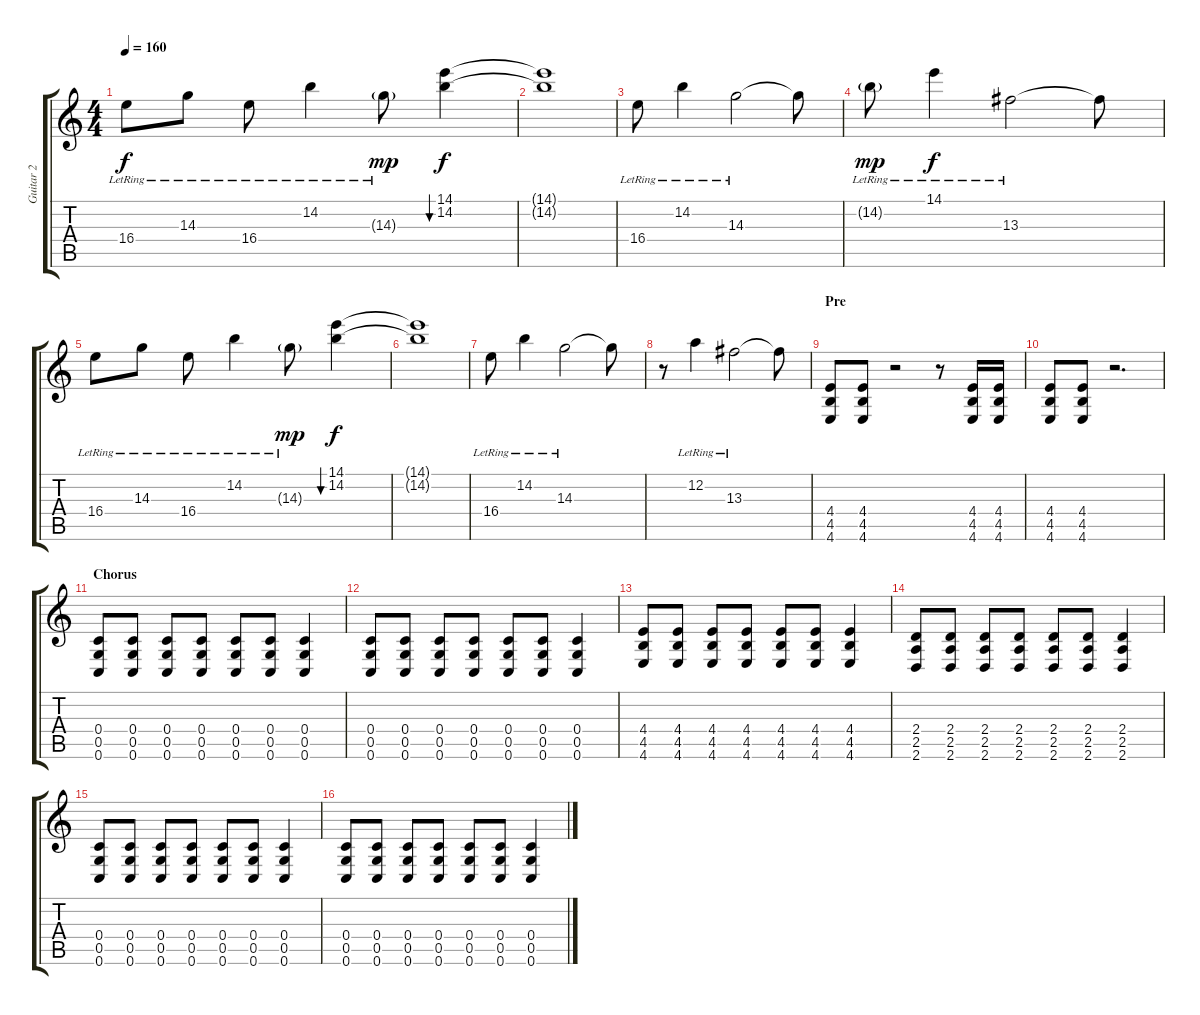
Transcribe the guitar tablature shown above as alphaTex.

\track ("Guitar 2" "Guitar 2") {instrument electricguitarclean}
\staff {score tabs}
\tuning (D4 A3 F3 C3 G2 C2) {hide}
\ts (4 4)
\tempo 160
\clef g2
\ks c
16.4{lr}.8{dy f} 14.3{lr}.8 16.4{lr}.8 14.2{lr}.4 14.3{g lr}.8{dy mp} (14.1 14.2).4{bu 480 dy f} |
(14.1{t} 14.2{t}).1 |
16.4{lr}.8 14.2{lr}.4 14.3{lr}.2 14.3{t}.8 |
14.2{g lr}.8{dy mp} 14.1{lr}.4{dy f} 13.3{lr}.2 13.3{t}.8 |
16.4{lr}.8 14.3{lr}.8 16.4{lr}.8 14.2{lr}.4 14.3{g lr}.8{dy mp} (14.1 14.2).4{bu 480 dy f} |
(14.1{t} 14.2{t}).1 |
16.4{lr}.8 14.2{lr}.4 14.3{lr}.2 14.3{t}.8 |
r.8 12.2{lr}.4 13.3{lr}.2 13.3{t}.8 |
\section ("" "Pre")
(4.4 4.5 4.6).8{volume 15 balance 8 instrument distortionguitar} (4.4 4.5 4.6).8 r.2 r.8 (4.4 4.5 4.6).16 (4.4 4.5 4.6).16 |
(4.4 4.5 4.6).8 (4.4 4.5 4.6).8 r.2{d} |
\section ("" "Chorus")
(0.4 0.5 0.6).8 (0.4 0.5 0.6).8 (0.4 0.5 0.6).8 (0.4 0.5 0.6).8 (0.4 0.5 0.6).8 (0.4 0.5 0.6).8 (0.4 0.5 0.6).4 |
(0.4 0.5 0.6).8 (0.4 0.5 0.6).8 (0.4 0.5 0.6).8 (0.4 0.5 0.6).8 (0.4 0.5 0.6).8 (0.4 0.5 0.6).8 (0.4 0.5 0.6).4 |
(4.4 4.5 4.6).8 (4.4 4.5 4.6).8 (4.4 4.5 4.6).8 (4.4 4.5 4.6).8 (4.4 4.5 4.6).8 (4.4 4.5 4.6).8 (4.4 4.5 4.6).4 |
(2.4 2.5 2.6).8 (2.4 2.5 2.6).8 (2.4 2.5 2.6).8 (2.4 2.5 2.6).8 (2.4 2.5 2.6).8 (2.4 2.5 2.6).8 (2.4 2.5 2.6).4 |
(0.4 0.5 0.6).8 (0.4 0.5 0.6).8 (0.4 0.5 0.6).8 (0.4 0.5 0.6).8 (0.4 0.5 0.6).8 (0.4 0.5 0.6).8 (0.4 0.5 0.6).4 |
(0.4 0.5 0.6).8 (0.4 0.5 0.6).8 (0.4 0.5 0.6).8 (0.4 0.5 0.6).8 (0.4 0.5 0.6).8 (0.4 0.5 0.6).8 (0.4 0.5 0.6).4
